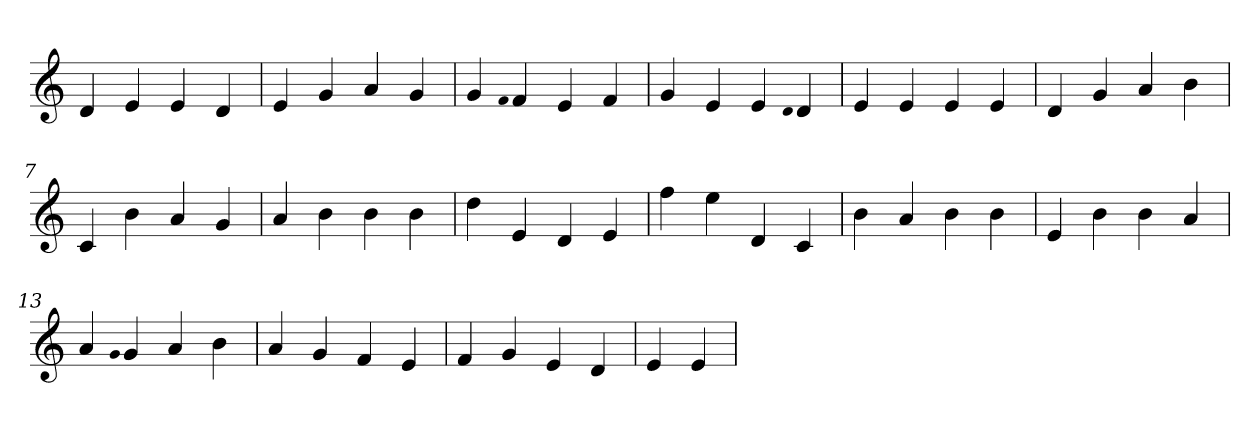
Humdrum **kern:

**kern
*part1
*staff1
*clefG2
=1
4d
4e
4e
4d
=2
4e
4g
4a
4g
=3
4g
qqf
4f
4e
4f
=4
4g
4e
4e
qqd
4d
=5
4e
4e
4e
4e
=6
4d
4g
4a
4b
=7
4c
4b
4a
4g
=8
4a
4b
4b
4b
=9
4dd
4e
4d
4e
=10
4ff
4ee
4d
4c
=11
4b
4a
4b
4b
=12
4e
4b
4b
4a
=13
4a
qqg
4g
4a
4b
=14
4a
4g
4f
4e
=15
4f
4g
4e
4d
=16
4e
4e
=
*-
